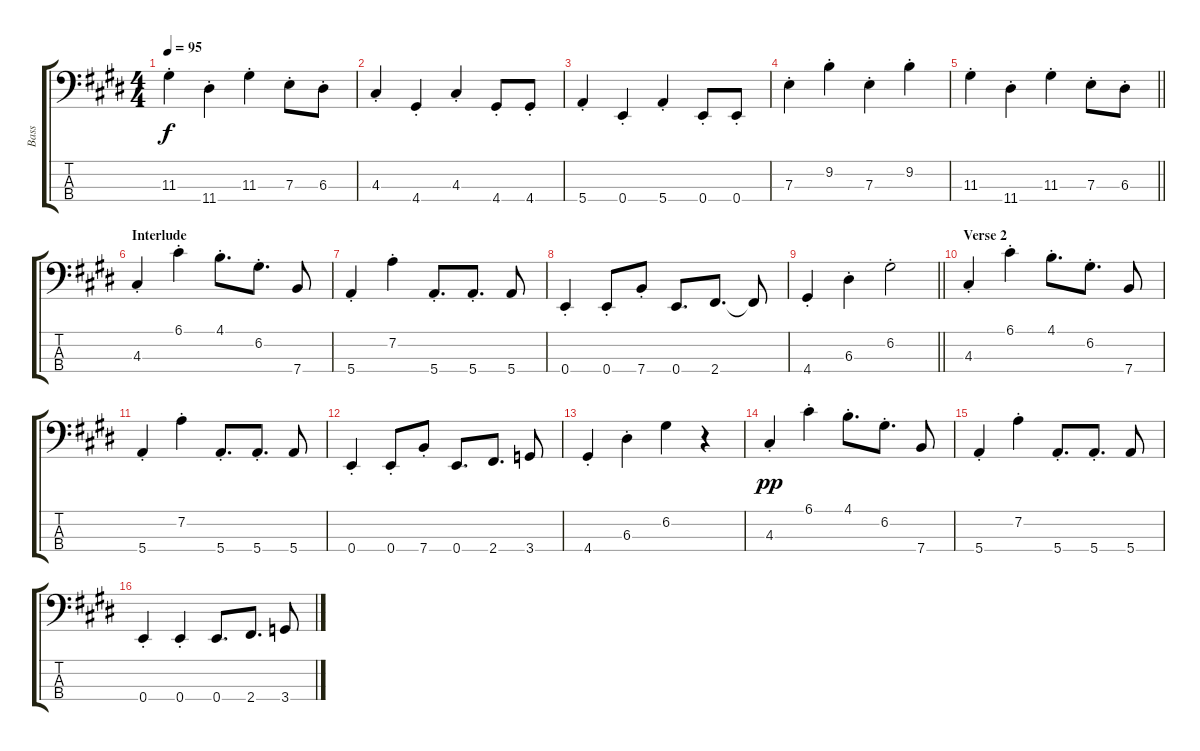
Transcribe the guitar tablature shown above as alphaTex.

\track ("Bass" "Bass") {instrument electricbassfinger}
\staff {score tabs}
\tuning (G2 D2 A1 E1) {hide}
\ts (4 4)
\tempo 95
\clef f4
\ks e
11.3{st}.4{dy f} 11.4{st}.4 11.3{st}.4 7.3{st}.8 6.3{st}.8 |
4.3{st}.4 4.4{st}.4 4.3{st}.4 4.4{st}.8 4.4{st}.8 |
5.4{st}.4 0.4{st}.4 5.4{st}.4 0.4{st}.8 0.4{st}.8 |
7.3{st}.4 9.2{st}.4 7.3{st}.4 9.2{st}.4 |
\barLineRight lightlight
11.3{st}.4 11.4{st}.4 11.3{st}.4 7.3{st}.8 6.3{st}.8 |
\section ("" "Interlude")
4.3{st}.4 6.1{st}.4 4.1{st}.8{d} 6.2{st}.8{d} 7.4.8 |
5.4{st}.4 7.2{st}.4 5.4{st}.8{d} 5.4{st}.8{d} 5.4.8 |
0.4{st}.4 0.4{st}.8 7.4{st}.8 0.4.8{d} 2.4.8{d} 2.4{t}.8 |
\barLineRight lightlight
4.4{st}.4 6.3{st}.4 6.2{st}.2 |
\section ("" "Verse 2")
4.3{st}.4 6.1{st}.4 4.1{st}.8{d} 6.2{st}.8{d} 7.4.8 |
5.4{st}.4 7.2{st}.4 5.4{st}.8{d} 5.4{st}.8{d} 5.4.8 |
0.4{st}.4 0.4{st}.8 7.4{st}.8 0.4.8{d} 2.4.8{d} 3.4.8 |
4.4{st}.4 6.3{st}.4 6.2.4 r.4 |
4.3{st}.4{dy pp} 6.1{st}.4 4.1{st}.8{d} 6.2{st}.8{d} 7.4.8 |
5.4{st}.4 7.2{st}.4 5.4{st}.8{d} 5.4{st}.8{d} 5.4.8 |
0.4{st}.4 0.4{st}.4 0.4.8{d} 2.4.8{d} 3.4.8
